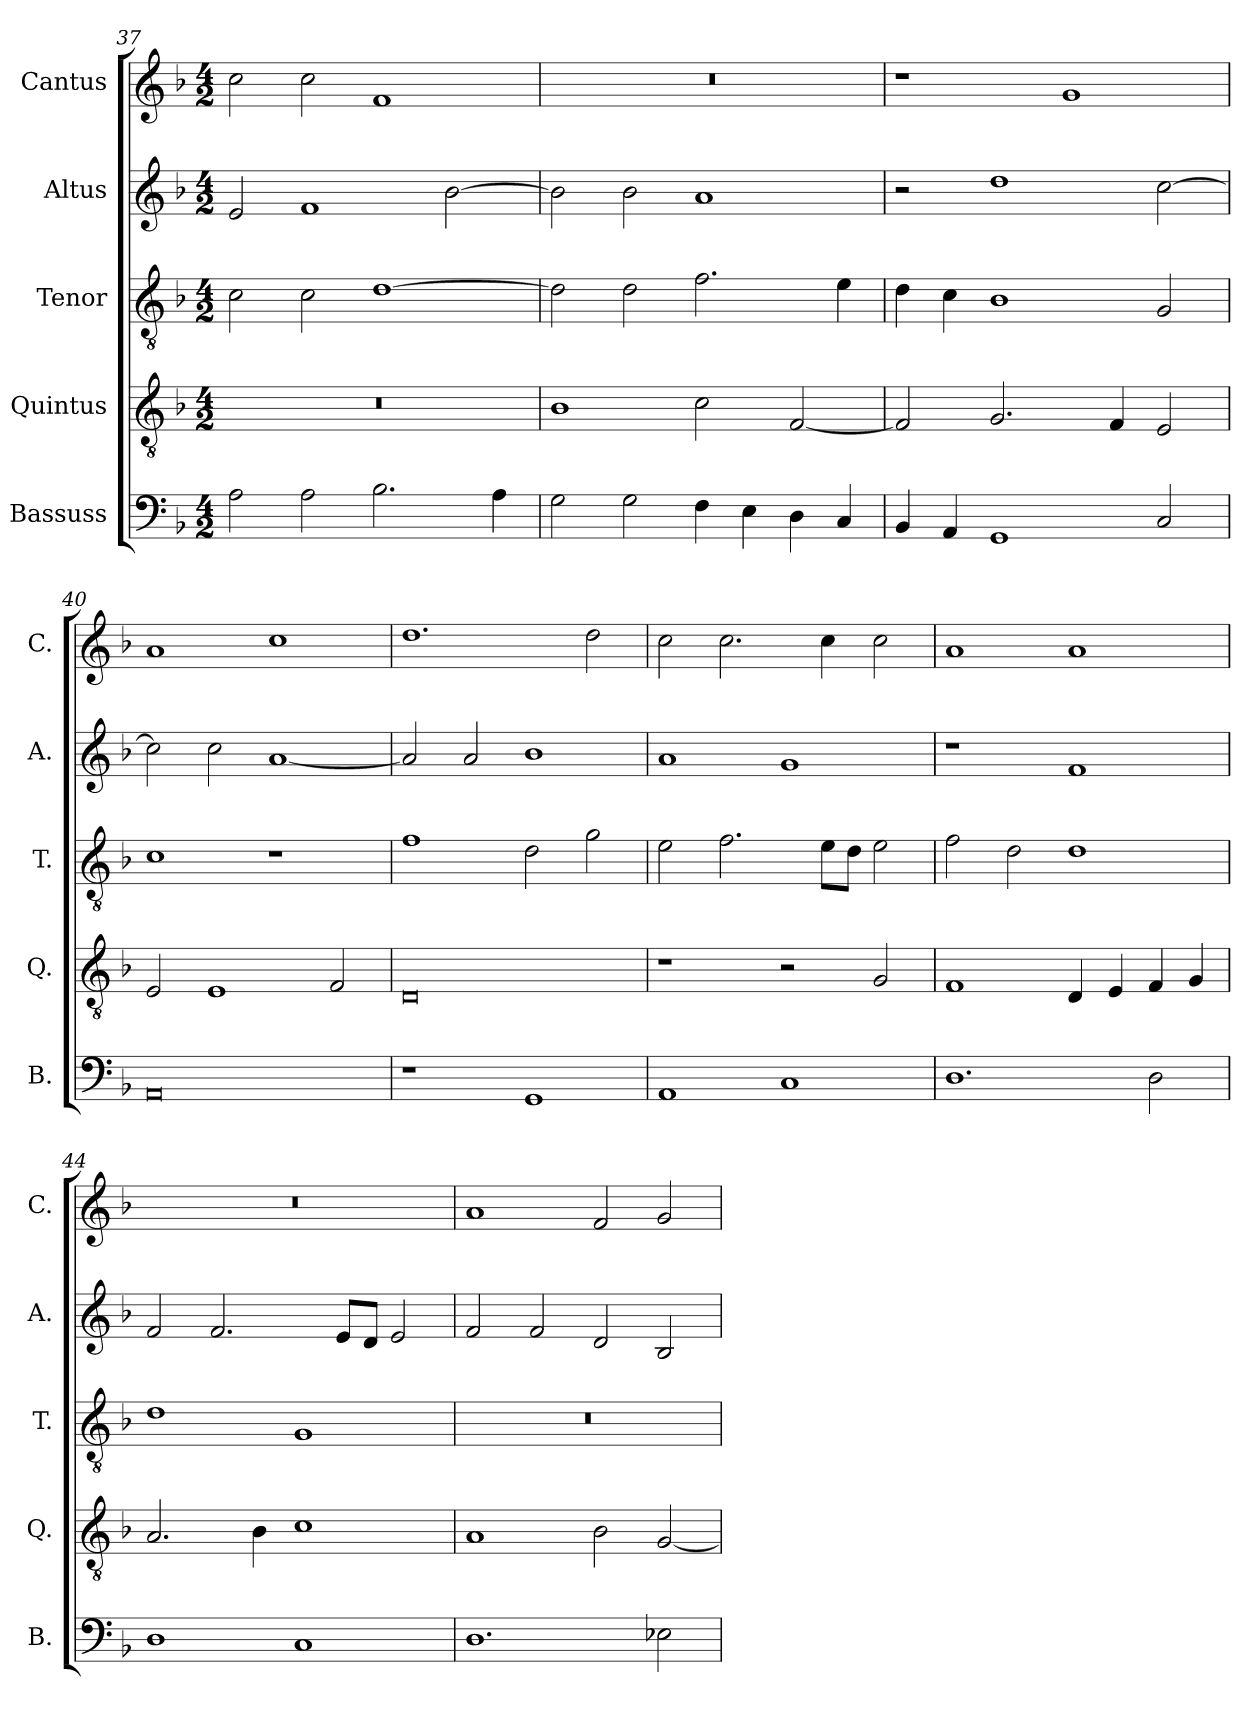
**kern	**kern	**kern	**kern	**kern
*part5	*part4	*part3	*part2	*part1
*staff5	*staff4	*staff3	*staff2	*staff1
*I"Bassuss	*I"Quintus	*I"Tenor	*I"Altus	*I"Cantus
*I'B.	*I'Q.	*I'T.	*I'A.	*I'C.
*clefF4	*clefGv2	*clefGv2	*clefG2	*clefG2
*k[b-]	*k[b-]	*k[b-]	*k[b-]	*k[b-]
*F:	*F:	*F:	*F:	*F:
*M4/2	*M4/2	*M4/2	*M4/2	*M4/2
=37	=37	=37	=37	=37
2A\	0r	2c\	2e/	2cc\
2A\	.	2c\	1f	2cc\
2.B-\	.	[1d	.	1f
.	.	.	[2b-\	.
4A\	.	.	.	.
=38	=38	=38	=38	=38
2G\	1B-	2d\]	2b-\]	0r
2G\	.	2d\	2b-\	.
4F\	2c\	2.f\	1a	.
4E\	.	.	.	.
4D\	[2F/	.	.	.
4C/	.	4e\	.	.
=39	=39	=39	=39	=39
4BB-/	2F/]	4d\	2r	1r
4AA/	.	4c\	.	.
1GG	2.G/	1B-	1dd	.
.	.	.	.	1g
.	4F/	.	.	.
2C/	2E/	2G/	[2cc\	.
=40	=40	=40	=40	=40
0AA	2E/	1c	2cc\]	1a
.	1E	.	2cc\	.
.	.	1r	[1a	1cc
.	2F/	.	.	.
=41	=41	=41	=41	=41
1r	0D	1f	2a/]	1.dd
.	.	.	2a/	.
1GG	.	2d\	1b-	.
.	.	2g\	.	2dd\
=42	=42	=42	=42	=42
1AA	1r	2e\	1a	2cc\
.	.	2.f\	.	2.cc\
1C	2r	.	1g	.
.	.	8e\L	.	4cc\
.	.	8d\J	.	.
.	2G/	2e\	.	2cc\
=43	=43	=43	=43	=43
1.D	1F	2f\	1r	1a
.	.	2d\	.	.
.	4D/	1d	1f	1a
.	4E/	.	.	.
2D\	4F/	.	.	.
.	4G/	.	.	.
=44	=44	=44	=44	=44
1D	2.A/	1d	2f/	0r
.	.	.	2.f/	.
.	4B-\	.	.	.
1C	1c	1G	.	.
.	.	.	8e/L	.
.	.	.	8d/J	.
.	.	.	2e/	.
=45	=45	=45	=45	=45
1.D	1A	0r	2f/	1a
.	.	.	2f/	.
.	2B-\	.	2d/	2f/
2E-X\	[2G/	.	2B-/	2g/
=	=	=	=	=
*-	*-	*-	*-	*-
